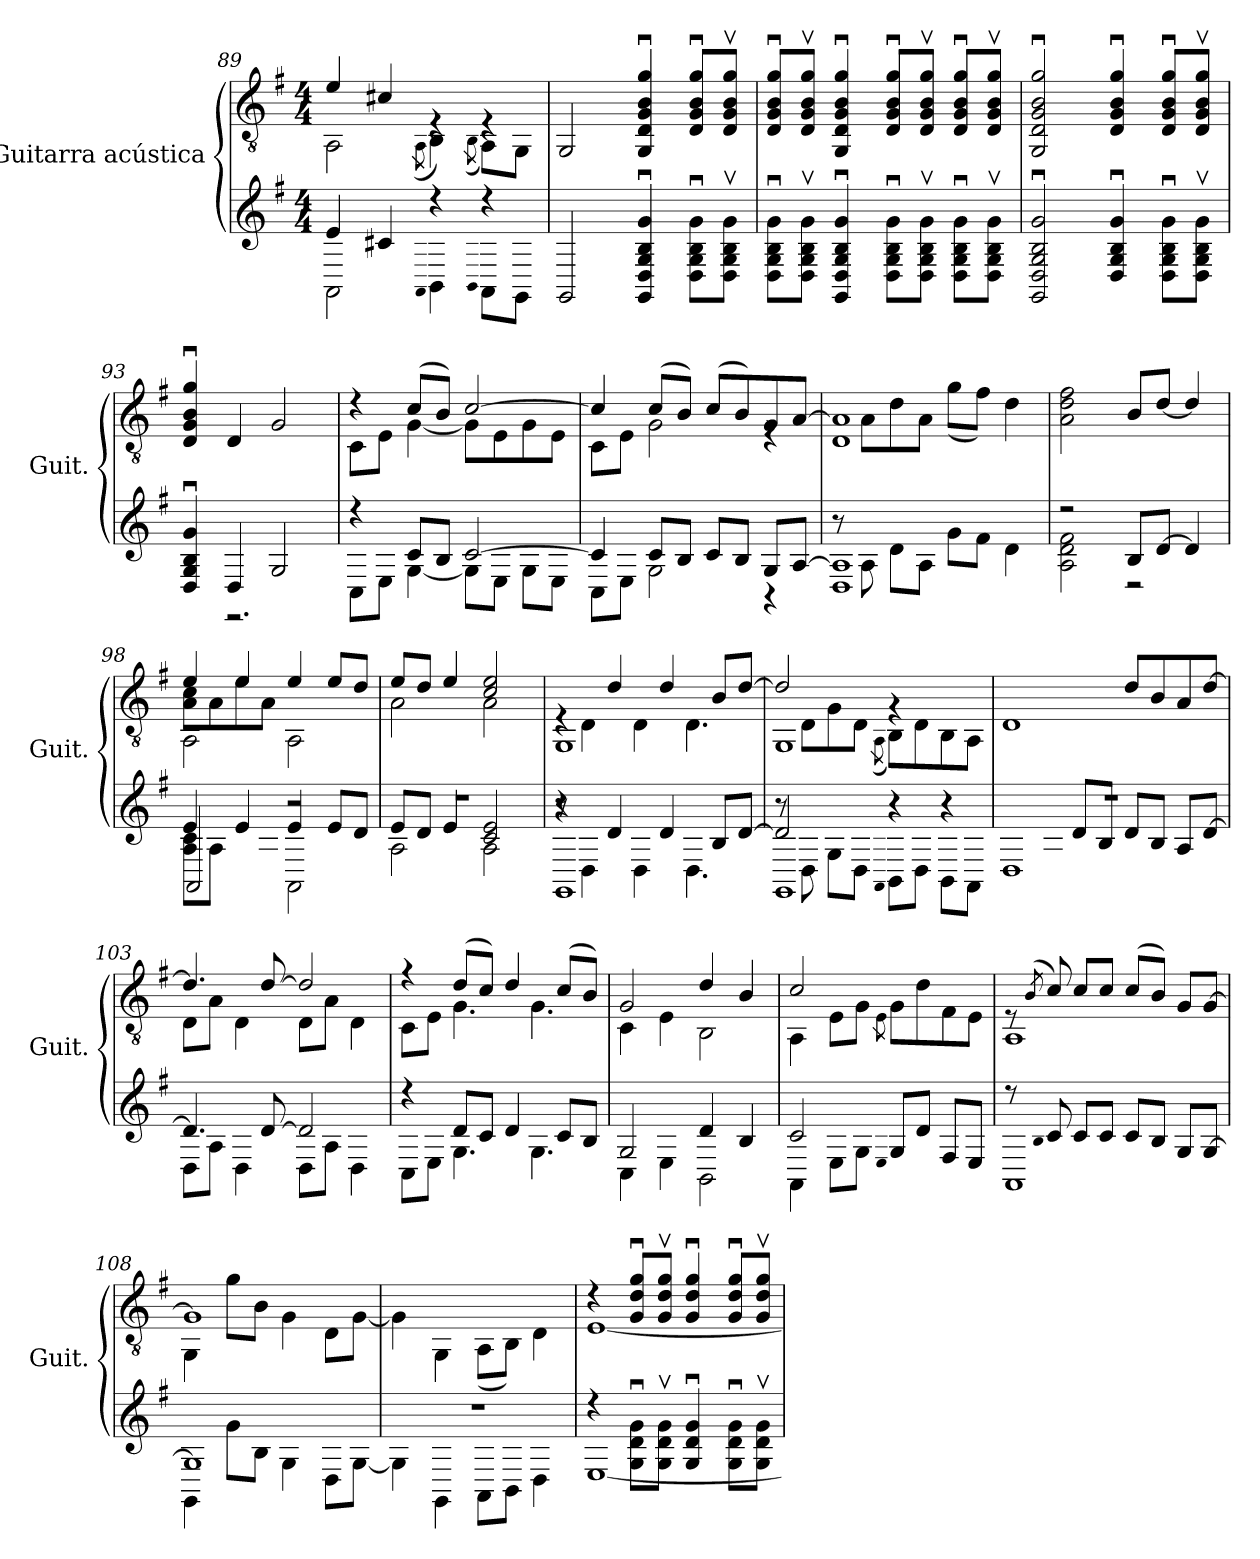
**kern	**kern
*part1	*part1
*staff2	*staff1
*I"Guitarra acústica	*
*I'Guit.	*
!!LO:LB:g=z
*	*clefGv2
*k[f#]	*k[f#]
*M4/4	*M4/4
=89	=89
*^	*^
4e	2AA	4e/	2AA\
4c#	.	4c#X/	.
.	qAA	.	(>8qAA\
4r	4BB	4rE	4BB\)
.	qBB	.	(>8qBB\
4r	8AAL	4rE	8AA\L)
.	8GGJ	.	8GG\J
*v	*v	*	*
*	*v	*v
=90	=90
2GG	2GG/
4GGu 4Du 4Gu 4Bu 4gu	4GG/u 4D/u 4G/u 4B/u 4g/u
8Du\ 8Gu\ 8Bu\ 8gu\L	8D/u 8G/u 8B/u 8g/uL
8Dv\ 8Gv\ 8Bv\ 8gv\J	8D/v 8G/v 8B/v 8g/vJ
=91	=91
8Du\ 8Gu\ 8Bu\ 8gu\L	8D/u 8G/u 8B/u 8g/uL
8Dv\ 8Gv\ 8Bv\ 8gv\J	8D/v 8G/v 8B/v 8g/vJ
4GGu 4Du 4Gu 4Bu 4gu	4GG/u 4D/u 4G/u 4B/u 4g/u
8Du\ 8Gu\ 8Bu\ 8gu\L	8D/u 8G/u 8B/u 8g/uL
8Dv\ 8Gv\ 8Bv\ 8gv\J	8D/v 8G/v 8B/v 8g/vJ
8Du\ 8Gu\ 8Bu\ 8gu\L	8D/u 8G/u 8B/u 8g/uL
8Dv\ 8Gv\ 8Bv\ 8gv\J	8D/v 8G/v 8B/v 8g/vJ
=92	=92
2GGu 2Du 2Gu 2Bu 2gu	2GG/u 2D/u 2G/u 2B/u 2g/u
4Du 4Gu 4Bu 4gu	4D/u 4G/u 4B/u 4g/u
8Du\ 8Gu\ 8Bu\ 8gu\L	8D/u 8G/u 8B/u 8g/uL
8Dv\ 8Gv\ 8Bv\ 8gv\J	8D/v 8G/v 8B/v 8g/vJ
=93	=93
*^	*^
4Du 4Gu 4Bu 4gu	4ryy	4D/u 4G/u 4B/u 4g/u	4ryy
4D	2.r	4D/	2.ryy
2G	.	2G/	.
!!LO:LB:g=z	!!
=94	=94	=94	=94
4r	8CL	4r	8C\L
.	8EJ	.	8E\J
8cL	[4G	(>8c/L	[4G\
8BJ	.	8B/J)	.
[2c	8GL]	[2c/	8G\L]
.	8EJ	.	8E\
.	8GL	.	8G\
.	8EJ	.	8E\J
=95	=95	=95	=95
4c]	8CL	4c/]	8C\L
.	8EJ	.	8E\J
8cL	2G	(>8c/L	2G\
8BJ	.	8B/J)	.
8cL	.	(>8c/L	.
8BJ	.	8B/)	.
8GL	4r	8G/	4rE
[8AJ	.	[8A/J	.
=96	=96	=96	=96
*	*^	*	*^
1A]	8r	1D	1A]	8ryy	1D
.	8A	.	.	8A\L	.
.	8dL	.	.	8d\	.
.	8AJ	.	.	8A\J	.
.	8gL	.	.	(<8g\L	.
.	8f#J	.	.	8f#\J)	.
.	4d	.	.	4d\	.
*	*v	*v	*	*	*
*	*	*	*v	*v
=97	=97	=97	=97
2r	2A 2d 2f#	2ryy	2A\ 2d\ 2f#\
8BL	2r	8B/L	2ryy
[8dJ	.	[8d/J	.
4d]	.	4d/]	.
=98	=98	=98	=98
*	*^	*	*^
4e	8A\ 8c\L	2AA	4e/	8A\ 8c\L	2AA\
.	8AJ	.	.	8A\	.
4e	8eLyy	.	4e/	8e\	.
.	8AJ	.	.	8A\J	.
4e	2AA	2r	4e/	2AA\	2rdyy
8eL	.	.	8e/L	.	.
8dJ	.	.	8d/J	.	.
=99	=99	=99	=99	=99	=99
8eL	2A	1r	8e/L	2A\	1ryy
8dJ	.	.	8d/J	.	.
4e	.	.	4e/	.	.
2c 2e	2A	.	2c/ 2e/	2A\	.
!!LO:PB:g=z	!!	!!
=100	=100	=100	=100	=100	=100
4r	8r	1GG	4rE	8ryy	1GG
.	4D	.	.	4D\	.
4d	.	.	4d/	.	.
.	4D	.	.	4D\	.
4d	.	.	4d/	.	.
.	4.D	.	.	4.D\	.
8BL	.	.	8B/L	.	.
[8dJ	.	.	[8d/J	.	.
=101	=101	=101	=101	=101	=101
2d]	8r	1GG	2d/]	8ryy	1GG
.	8D	.	.	8D\L	.
.	8GL	.	.	8G\	.
.	8DJ	.	.	8D\J	.
.	qAA	.	.	(>8qAA\	.
4r	8BBL	.	4rG	8BB\L)	.
.	8DJ	.	.	8D\	.
4r	8BBL	.	4rGyy	8BB\	.
.	8AAJ	.	.	8AA\J	.
=102	=102	=102	=102	=102	=102
8DLyy	1D	1r	8D/Lyy	1D	1ryy
8AJ	.	.	8A/	.	.
8dL	.	.	8d/	.	.
8BJ	.	.	8B/J	.	.
8dL	.	.	8d/L	.	.
8BJ	.	.	8B/	.	.
8AL	.	.	8A/	.	.
[8dJ	.	.	[8d/J	.	.
*	*v	*v	*	*	*
*	*	*	*v	*v
=103	=103	=103	=103
4.d]	8DL	4.d/]	8D\L
.	8AJ	.	8A\J
.	4D	.	4D\
[8d	.	[8d/	.
2d]	8DL	2d/]	8D\L
.	8AJ	.	8A\J
.	4D	.	4D\
=104	=104	=104	=104
4r	8CL	4r	8C\L
.	8EJ	.	8E\J
8dL	4.G	(>8d/L	4.G\
8cJ	.	8c/J)	.
4d	.	4d/	.
.	4.G	.	4.G\
8cL	.	(>8c/L	.
8BJ	.	8B/J)	.
!!LO:LB:g=z	!!
=105	=105	=105	=105
2G	4C	2G/	4C\
.	4E	.	4E\
4d	2BB	4d/	2BB\
4B	.	4B/	.
=106	=106	=106	=106
2c	4AA	2c/	4AA\
.	8EL	.	8E\L
.	8GJ	.	8G\J
.	qE	.	8qE\
2ryy	8GL	2ryy	8G\L
.	8dJ	.	8d\
.	8F#L	.	8F#\
.	8EJ	.	8E\J
=107	=107	=107	=107
8r	1AA	8rE	1AA
qB	.	(<8qB/	.
8c	.	8c/)	.
8cL	.	8c/L	.
8cJ	.	8c/J	.
8cL	.	(>8c/L	.
8BJ	.	8B/J)	.
8GL	.	8G/L	.
[8GJ	.	[8G/J	.
=108	=108	=108	=108
1G]	4GG	1G]	4GG\
.	8gL	.	8g\L
.	8BJ	.	8B\J
.	4G	.	4G\
.	8DL	.	8D\L
.	[8GJ	.	[8G\J
=109	=109	=109	=109
1r	4G]	1ryy	4G\]
.	4GG	.	4GG\
.	8AAL	.	(<8AA\L
.	8BBJ	.	8BB\J)
.	4D	.	4D\
!!LO:LB:g=z	!!
=110	=110	=110	=110
4r	[1E	4r	[1E
8Gu\ 8du\ 8gu\L	.	8G/u 8d/u 8g/uL	.
8Gv\ 8dv\ 8gv\J	.	8G/v 8d/v 8g/vJ	.
4Gu 4du 4gu	.	4G/u 4d/u 4g/u	.
8Gu\ 8du\ 8gu\L	.	8G/u 8d/u 8g/uL	.
8Gv\ 8dv\ 8gv\J	.	8G/v 8d/v 8g/vJ	.
*v	*v	*	*
*	*v	*v
=	=
*-	*-
